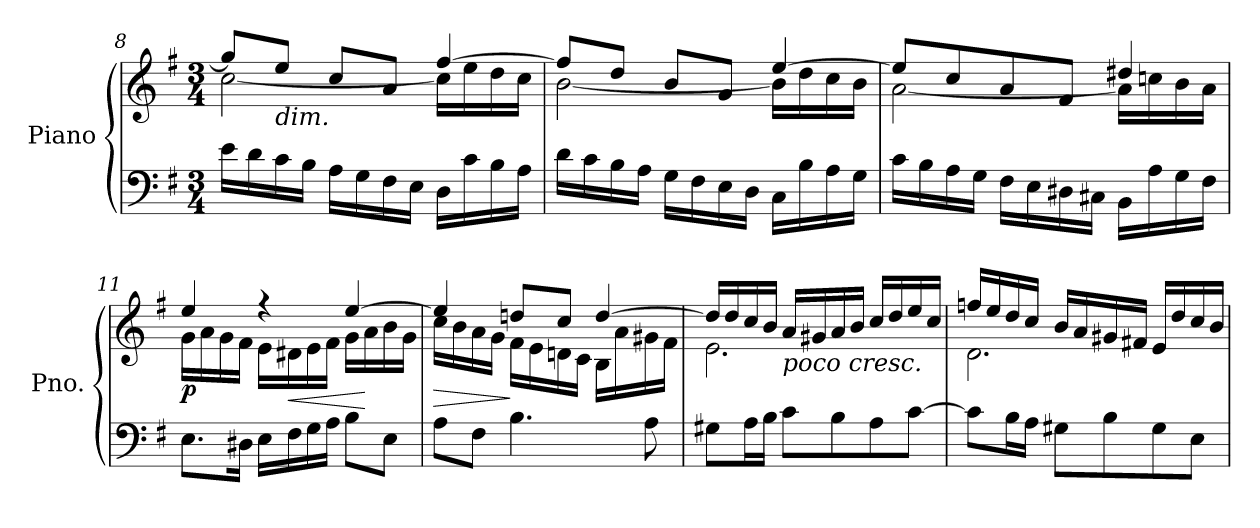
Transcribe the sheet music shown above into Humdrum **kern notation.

**kern	**kern	**dynam
*part1	*part1	*part1
*staff2	*staff1	*staff1/2
*I"Piano	*	*
*I'Pno.	*	*
*clefF4	*clefG2	*
*k[f#]	*k[f#]	*
*M3/4	*M3/4	*
=8	=8	=8
*	*^	*
16e\LL	8gg/L]	[2cc\	.
16d\	.	.	.
!	!LO:TX:b:i:t=dim.	!	!
16c\	8ee/J	.	.
16B\JJ	.	.	.
16A\LL	8cc/L	.	.
16G\	.	.	.
16F#\	8a/J	.	.
16E\JJ	.	.	.
16D\LL	[4ff#/	16cc\LL]	.
16c\	.	16ee\	.
16B\	.	16dd\	.
16A\JJ	.	16cc\JJ	.
=9	=9	=9	=9
16d\LL	8ff#/L]	[2b\	.
16c\	.	.	.
16B\	8dd/J	.	.
16A\JJ	.	.	.
16G\LL	8b/L	.	.
16F#\	.	.	.
16E\	8g/J	.	.
16D\JJ	.	.	.
16C\LL	[4ee/	16b\LL]	.
16B\	.	16dd\	.
16A\	.	16cc\	.
16G\JJ	.	16b\JJ	.
=10	=10	=10	=10
16c\LL	8ee/L]	[2a\	.
16B\	.	.	.
16A\	8cc/	.	.
16G\JJ	.	.	.
16F#\LL	8a/	.	.
16E\	.	.	.
16D#X\	8f#/J	.	.
16C#X\JJ	.	.	.
16BB\LL	4dd#X/	16a\LL]	.
16A\	.	16ccn\	.
16G\	.	16b\	.
16F#\JJ	.	16a\JJ	.
=11	=11	=11	=11
!	!	!	!LO:DY:b
8.E\L	4ee/	16g\LL	p
.	.	16a\	.
.	.	16g\	.
16D#X\Jk	.	16f#\JJ	.
16E\LL	4r	16e\LL	.
!	!	!	!LO:HP:b
16F#\	.	16d#X\	<
16G\	.	16e\	.
16A\JJ	.	16f#\JJ	.
8B\L	[4ee/	16g\LL	.
.	.	16a\	[
8E\J	.	16b\	.
.	.	16g\JJ	.
=12	=12	=12	=12
!	!	!	!LO:HP:b
8A\L	4ee/]	16cc\LL	>
.	.	16b\	.
8F#\J	.	16a\	.
.	.	16g\JJ	.
4.B\	8ddn/L	16f#\LL	]
.	.	16e\	.
.	8cc/J	16dn\	.
.	.	16c\JJ	.
.	[4dd/	16B\LL	.
.	.	16a\	.
8A\	.	16g#X\	.
.	.	16f#\JJ	.
=13	=13	=13	=13
8G#X\L	16dd/LL]	2.e\	.
.	16dd/	.	.
16A\L	16cc/	.	.
16B\JJ	16b/JJ	.	.
!	!LO:TX:b:i:t=poco cresc.	!	!
8c\L	16a/LL	.	.
.	16g#X/	.	.
8B\	16a/	.	.
.	16b/JJ	.	.
8A\	16cc/LL	.	.
.	16dd/	.	.
[8c\J	16ee/	.	.
.	16cc/JJ	.	.
=14	=14	=14	=14
8c\L]	16ffn/LL	2.d\	.
.	16ee/	.	.
16B\L	16dd/	.	.
16A\JJ	16cc/JJ	.	.
8G#X\L	16b/LL	.	.
.	16a/	.	.
8B\	16g#X/	.	.
.	16f#X/JJ	.	.
8G#\	16e/LL	.	.
.	16dd/	.	.
8E\J	16cc/	.	.
.	16b/JJ	.	.
*	*v	*v	*
=	=	=
*-	*-	*-
